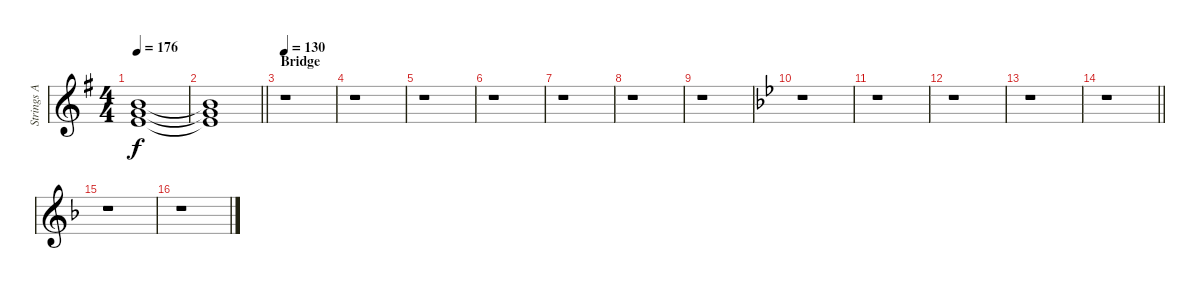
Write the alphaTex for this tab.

\track ("Strings A" "Strings A") {instrument stringensemble1}
\staff {score}
\tuning (E4 B3 G3 D3 A2 E2) {hide}
\ts (4 4)
\tempo 176
\clef g2
\ks eminor
(12.2{t} 12.3{t} 14.4{t}).1{dy f} |
\barLineRight lightlight
(12.2{t} 12.3{t} 14.4{t}).1 |
\section ("" "Bridge")
\tempo 130
r.1 |
r.1 |
r.1 |
r.1 |
r.1 |
r.1 |
r.1 |
\ks gminor
r.1 |
r.1 |
r.1 |
r.1 |
\barLineRight lightlight
r.1 |
\section ("" "")
\ks dminor
r.1 |
r.1
